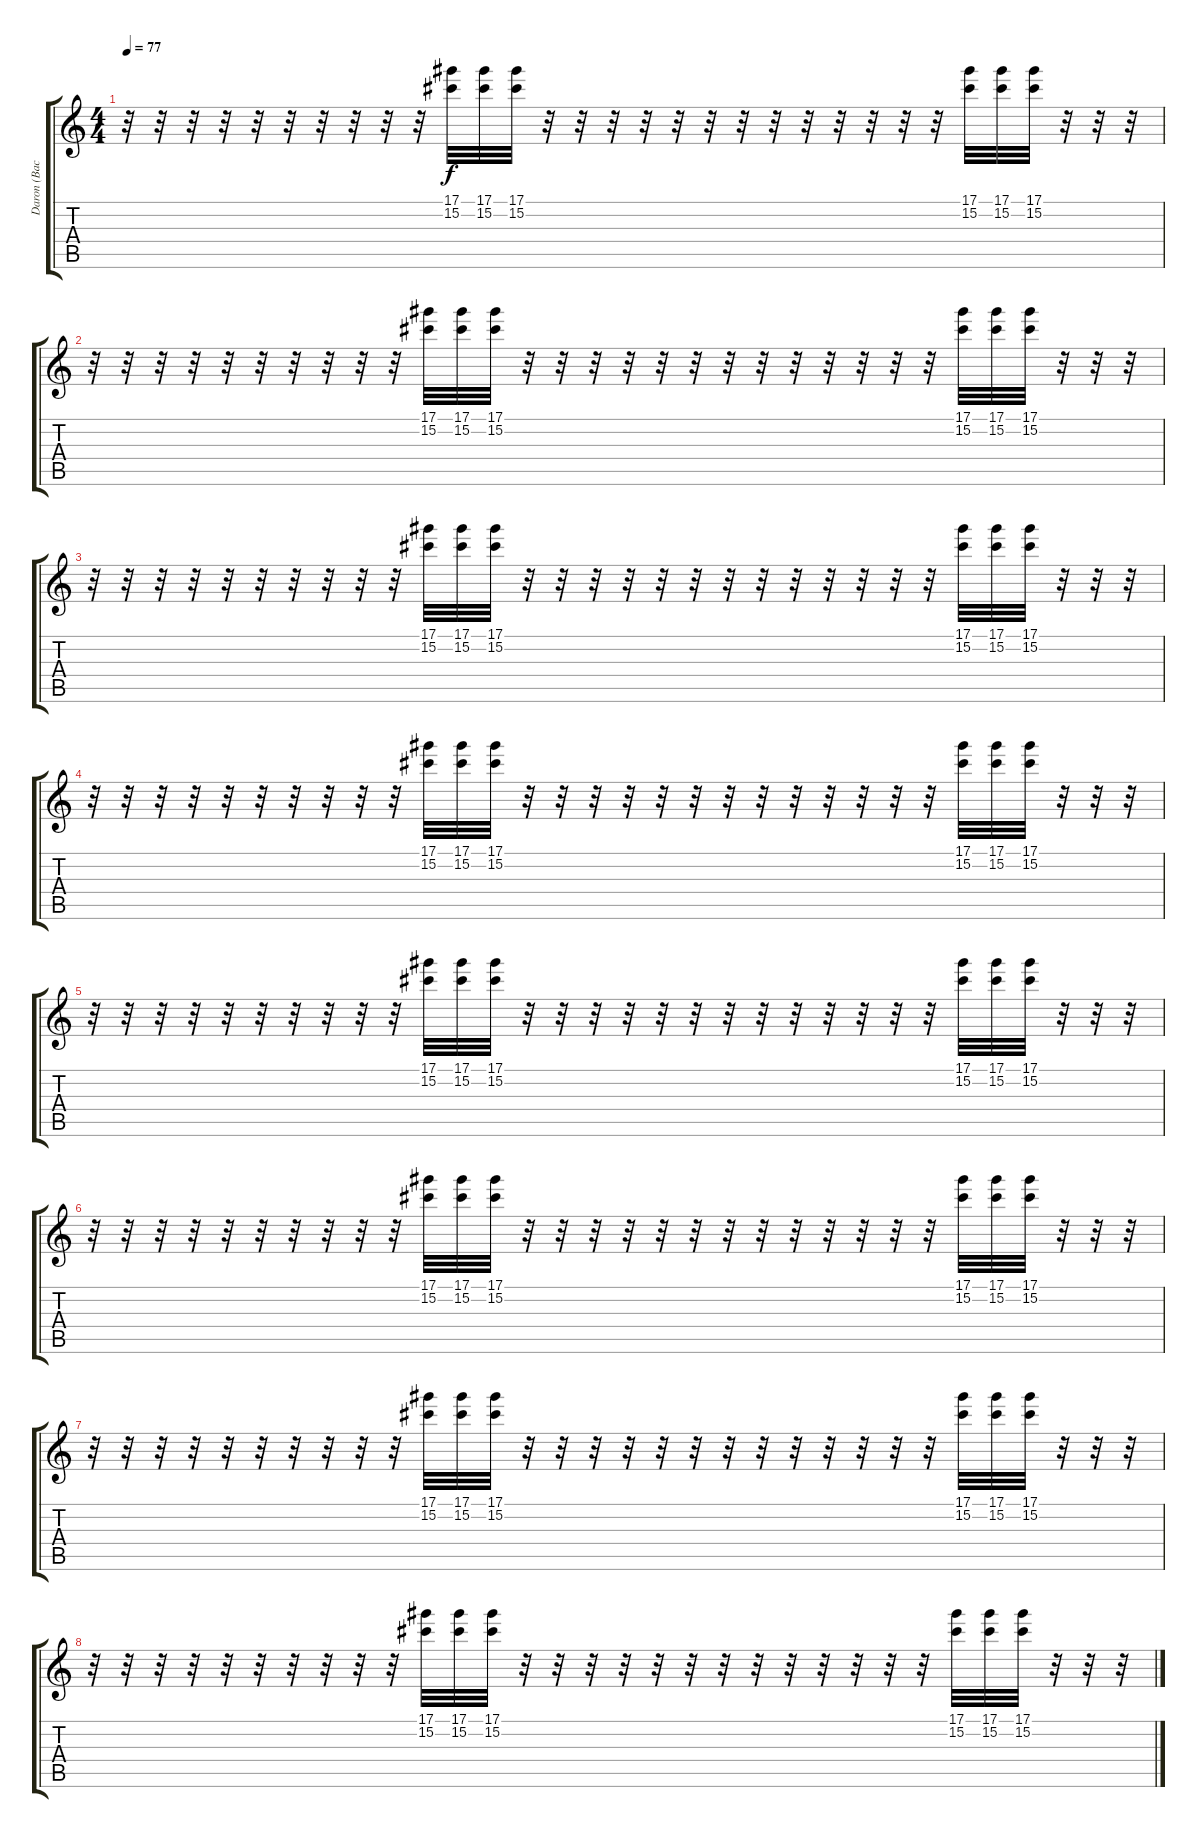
\track ("Daron (Backup)" "Daron (Bac") {instrument overdrivenguitar}
\staff {score tabs}
\tuning (Eb4 Bb3 Gb3 Db3 Ab2 Db2) {hide}
\ts (4 4)
\tempo 77
\clef g2
\ks c
r.32{dy f} r.32 r.32 r.32 r.32 r.32 r.32 r.32 r.32 r.32 (17.1 15.2).32 (17.1 15.2).32 (17.1 15.2).32 r.32 r.32 r.32 r.32 r.32 r.32 r.32 r.32 r.32 r.32 r.32 r.32 r.32 (17.1 15.2).32 (17.1 15.2).32 (17.1 15.2).32 r.32 r.32 r.32 |
r.32 r.32 r.32 r.32 r.32 r.32 r.32 r.32 r.32 r.32 (17.1 15.2).32 (17.1 15.2).32 (17.1 15.2).32 r.32 r.32 r.32 r.32 r.32 r.32 r.32 r.32 r.32 r.32 r.32 r.32 r.32 (17.1 15.2).32 (17.1 15.2).32 (17.1 15.2).32 r.32 r.32 r.32 |
r.32 r.32 r.32 r.32 r.32 r.32 r.32 r.32 r.32 r.32 (17.1 15.2).32 (17.1 15.2).32 (17.1 15.2).32 r.32 r.32 r.32 r.32 r.32 r.32 r.32 r.32 r.32 r.32 r.32 r.32 r.32 (17.1 15.2).32 (17.1 15.2).32 (17.1 15.2).32 r.32 r.32 r.32 |
r.32 r.32 r.32 r.32 r.32 r.32 r.32 r.32 r.32 r.32 (17.1 15.2).32 (17.1 15.2).32 (17.1 15.2).32 r.32 r.32 r.32 r.32 r.32 r.32 r.32 r.32 r.32 r.32 r.32 r.32 r.32 (17.1 15.2).32 (17.1 15.2).32 (17.1 15.2).32 r.32 r.32 r.32 |
r.32 r.32 r.32 r.32 r.32 r.32 r.32 r.32 r.32 r.32 (17.1 15.2).32 (17.1 15.2).32 (17.1 15.2).32 r.32 r.32 r.32 r.32 r.32 r.32 r.32 r.32 r.32 r.32 r.32 r.32 r.32 (17.1 15.2).32 (17.1 15.2).32 (17.1 15.2).32 r.32 r.32 r.32 |
r.32 r.32 r.32 r.32 r.32 r.32 r.32 r.32 r.32 r.32 (17.1 15.2).32 (17.1 15.2).32 (17.1 15.2).32 r.32 r.32 r.32 r.32 r.32 r.32 r.32 r.32 r.32 r.32 r.32 r.32 r.32 (17.1 15.2).32 (17.1 15.2).32 (17.1 15.2).32 r.32 r.32 r.32 |
r.32 r.32 r.32 r.32 r.32 r.32 r.32 r.32 r.32 r.32 (17.1 15.2).32 (17.1 15.2).32 (17.1 15.2).32 r.32 r.32 r.32 r.32 r.32 r.32 r.32 r.32 r.32 r.32 r.32 r.32 r.32 (17.1 15.2).32 (17.1 15.2).32 (17.1 15.2).32 r.32 r.32 r.32 |
r.32 r.32 r.32 r.32 r.32 r.32 r.32 r.32 r.32 r.32 (17.1 15.2).32 (17.1 15.2).32 (17.1 15.2).32 r.32 r.32 r.32 r.32 r.32 r.32 r.32 r.32 r.32 r.32 r.32 r.32 r.32 (17.1 15.2).32 (17.1 15.2).32 (17.1 15.2).32 r.32 r.32 r.32
